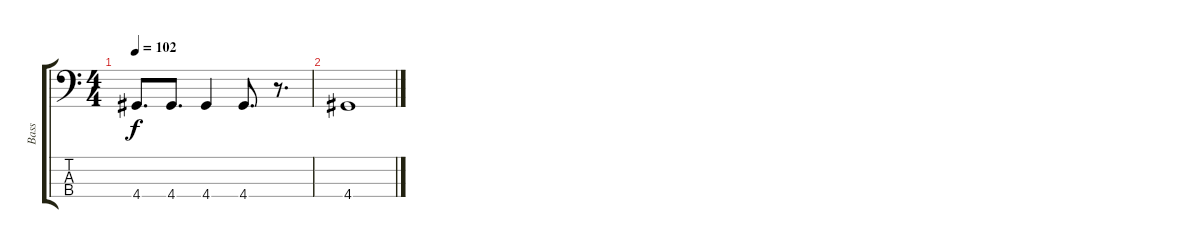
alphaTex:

\track ("Bass" "Bass") {instrument electricbassfinger}
\staff {score tabs}
\tuning (G2 D2 A1 E1) {hide}
\ts (4 4)
\tempo 102
\clef f4
\ks c
4.4.8{d dy f} 4.4.8{d} 4.4.4 4.4.8{d} r.8{d} |
4.4.1{volume 0}
